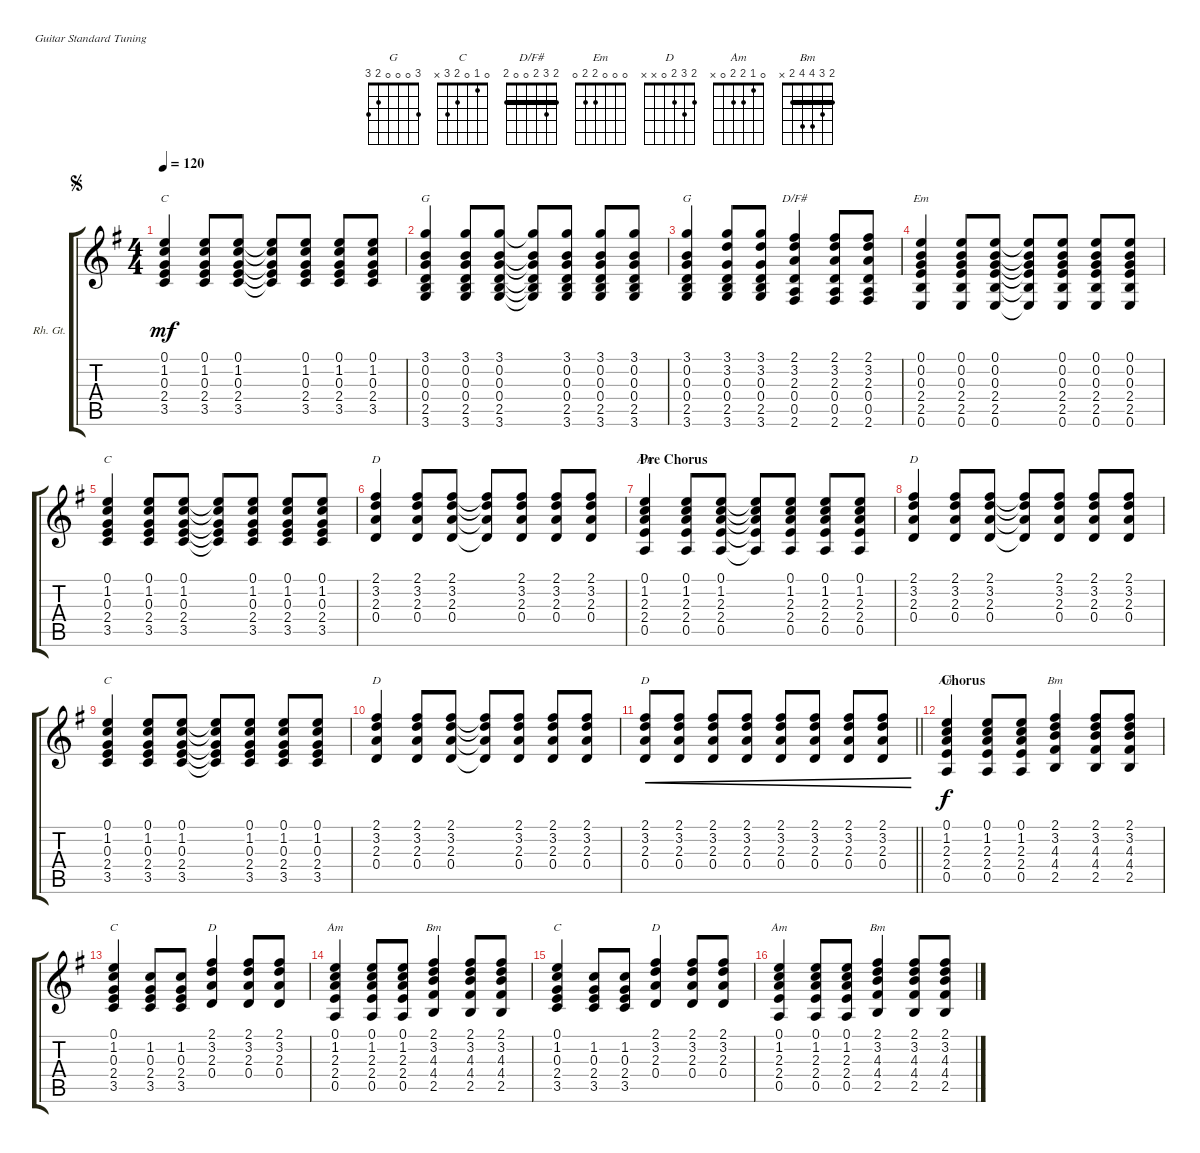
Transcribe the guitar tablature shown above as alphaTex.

\defaultSystemsLayout 4
\bracketExtendMode groupsimilarinstruments
\useSystemSignSeparator
\multiTrackTrackNamePolicy allsystems
\firstSystemTrackNameOrientation horizontal
\otherSystemsTrackNameOrientation horizontal
\track ("Rhytm Guitar" "Rh. Gt.") {multiBarRest instrument overdrivenguitar}
\staff {score tabs}
\tuning (E4 B3 G3 D3 A2 E2)
\chord ("G" 3 0 0 0 2 3)
\chord ("C" 0 1 0 2 3 x)
\chord ("D/F#" 2 3 2 0 0 2) {barre 2}
\chord ("Em" 0 0 0 2 2 0)
\chord ("D" 2 3 2 0 x x) {barre 2}
\chord ("Am" 0 1 2 2 0 x)
\chord ("D" 2 3 2 0 x x)
\chord ("Bm" 2 3 4 4 2 x) {barre 2}
\ts (4 4)
\jump segno
\tempo 120
\clef g2
\ks g
(1.2 0.3 2.4 3.5 0.1).4{ch "C" dy mf} (1.2 0.3 2.4 3.5 0.1).8 (1.2 0.3 2.4 3.5 0.1).8 (1.2{t} 0.3{t} 2.4{t} 3.5{t} 0.1{t}).8 (1.2 0.3 2.4 3.5 0.1).8 (1.2 0.3 2.4 3.5 0.1).8 (1.2 0.3 2.4 3.5 0.1).8 |
(3.1 0.2 0.3 0.4 2.5 3.6).4{ch "G"} (3.1 0.2 0.3 0.4 2.5 3.6).8 (3.1 0.2 0.3 0.4 2.5 3.6).8 (3.1{t} 0.2{t} 0.3{t} 0.4{t} 2.5{t} 3.6{t}).8 (3.1 0.2 0.3 0.4 2.5 3.6).8 (3.1 0.2 0.3 0.4 2.5 3.6).8 (3.1 0.2 0.3 0.4 2.5 3.6).8 |
(3.1 0.2 0.3 0.4 2.5 3.6).4{ch "G"} (3.1 3.2 0.3 0.4 2.5 3.6).8 (3.1 3.2 0.3 0.4 2.5 3.6).8 (2.1 3.2 2.3 0.4 0.5 2.6).4{ch "D/F#"} (2.1 3.2 2.3 0.4 0.5 2.6).8 (2.1 3.2 2.3 0.4 0.5 2.6).8 |
(0.1 0.2 0.3 2.4 2.5 0.6).4{ch "Em"} (0.1 0.2 0.3 2.4 2.5 0.6).8 (0.1 0.2 0.3 2.4 2.5 0.6).8 (0.1{t} 0.2{t} 0.3{t} 2.4{t} 2.5{t} 0.6{t}).8 (0.1 0.2 0.3 2.4 2.5 0.6).8 (0.1 0.2 0.3 2.4 2.5 0.6).8 (0.1 0.2 0.3 2.4 2.5 0.6).8 |
(1.2 0.3 2.4 3.5 0.1).4{ch "C"} (1.2 0.3 2.4 3.5 0.1).8 (1.2 0.3 2.4 3.5 0.1).8 (1.2{t} 0.3{t} 2.4{t} 3.5{t} 0.1{t}).8 (1.2 0.3 2.4 3.5 0.1).8 (1.2 0.3 2.4 3.5 0.1).8 (1.2 0.3 2.4 3.5 0.1).8 |
(2.1 3.2 2.3 0.4).4{ch "D"} (2.1 3.2 2.3 0.4).8 (2.1 3.2 2.3 0.4).8 (2.1{t} 3.2{t} 2.3{t} 0.4{t}).8 (2.1 3.2 2.3 0.4).8 (2.1 3.2 2.3 0.4).8 (2.1 3.2 2.3 0.4).8 |
\section ("" "Pre Chorus")
(0.5 2.4 2.3 1.2 0.1).4{ch "Am"} (0.5 2.4 2.3 1.2 0.1).8 (0.5 2.4 2.3 1.2 0.1).8 (0.5{t} 2.4{t} 2.3{t} 1.2{t} 0.1{t}).8 (0.5 2.4 2.3 1.2 0.1).8 (0.5 2.4 2.3 1.2 0.1).8 (0.5 2.4 2.3 1.2 0.1).8 |
(2.1 3.2 2.3 0.4).4{ch "D"} (2.1 3.2 2.3 0.4).8 (2.1 3.2 2.3 0.4).8 (2.1{t} 3.2{t} 2.3{t} 0.4{t}).8 (2.1 3.2 2.3 0.4).8 (2.1 3.2 2.3 0.4).8 (2.1 3.2 2.3 0.4).8 |
(1.2 0.3 2.4 3.5 0.1).4{ch "C"} (1.2 0.3 2.4 3.5 0.1).8 (1.2 0.3 2.4 3.5 0.1).8 (1.2{t} 0.3{t} 2.4{t} 3.5{t} 0.1{t}).8 (1.2 0.3 2.4 3.5 0.1).8 (1.2 0.3 2.4 3.5 0.1).8 (1.2 0.3 2.4 3.5 0.1).8 |
(2.1 3.2 2.3 0.4).4{ch "D"} (2.1 3.2 2.3 0.4).8 (2.1 3.2 2.3 0.4).8 (2.1{t} 3.2{t} 2.3{t} 0.4{t}).8 (2.1 3.2 2.3 0.4).8 (2.1 3.2 2.3 0.4).8 (2.1 3.2 2.3 0.4).8 |
\barLineRight lightlight
(2.1 3.2 2.3 0.4).8{ch "D" cre} (2.1 3.2 2.3 0.4).8{cre} (2.1 3.2 2.3 0.4).8{cre} (2.1 3.2 2.3 0.4).8{cre} (2.1 3.2 2.3 0.4).8{cre} (2.1 3.2 2.3 0.4).8{cre} (2.1 3.2 2.3 0.4).8{cre} (2.1 3.2 2.3 0.4).8{cre} |
\section ("" "Chorus")
(0.1 1.2 2.3 2.4 0.5).4{ch "Am" dy f} (0.1 1.2 2.3 2.4 0.5).8 (0.1 1.2 2.3 2.4 0.5).8 (2.1 3.2 4.3 4.4 2.5).4{ch "Bm"} (2.1 3.2 4.3 4.4 2.5).8 (2.1 3.2 4.3 4.4 2.5).8 |
(1.2 0.3 2.4 3.5 0.1).4{ch "C"} (1.2 0.3 2.4 3.5).8 (1.2 0.3 2.4 3.5).8 (2.1 3.2 2.3 0.4).4{ch "D"} (2.1 3.2 2.3 0.4).8 (2.1 3.2 2.3 0.4).8 |
(0.1 1.2 2.3 2.4 0.5).4{ch "Am"} (0.1 1.2 2.3 2.4 0.5).8 (0.1 1.2 2.3 2.4 0.5).8 (2.1 3.2 4.3 4.4 2.5).4{ch "Bm"} (2.1 3.2 4.3 4.4 2.5).8 (2.1 3.2 4.3 4.4 2.5).8 |
(1.2 0.3 2.4 3.5 0.1).4{ch "C"} (1.2 0.3 2.4 3.5).8 (1.2 0.3 2.4 3.5).8 (2.1 3.2 2.3 0.4).4{ch "D"} (2.1 3.2 2.3 0.4).8 (2.1 3.2 2.3 0.4).8 |
(0.1 1.2 2.3 2.4 0.5).4{ch "Am"} (0.1 1.2 2.3 2.4 0.5).8 (0.1 1.2 2.3 2.4 0.5).8 (2.1 3.2 4.3 4.4 2.5).4{ch "Bm"} (2.1 3.2 4.3 4.4 2.5).8 (2.1 3.2 4.3 4.4 2.5).8
